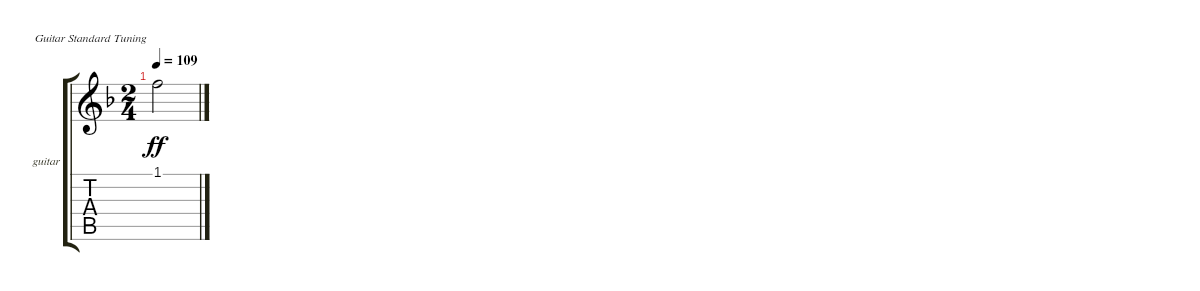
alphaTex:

\bracketExtendMode groupsimilarinstruments
\firstSystemTrackNameOrientation horizontal
\otherSystemsTrackNameOrientation horizontal
\track ("guitar" "guitar") {instrument acousticguitarnylon}
\staff {score tabs}
\tuning (E4 B3 G3 D3 A2 E2)
\ts (2 4)
\tempo 109
\clef g2
\ks f
1.1.2{dy ff}
